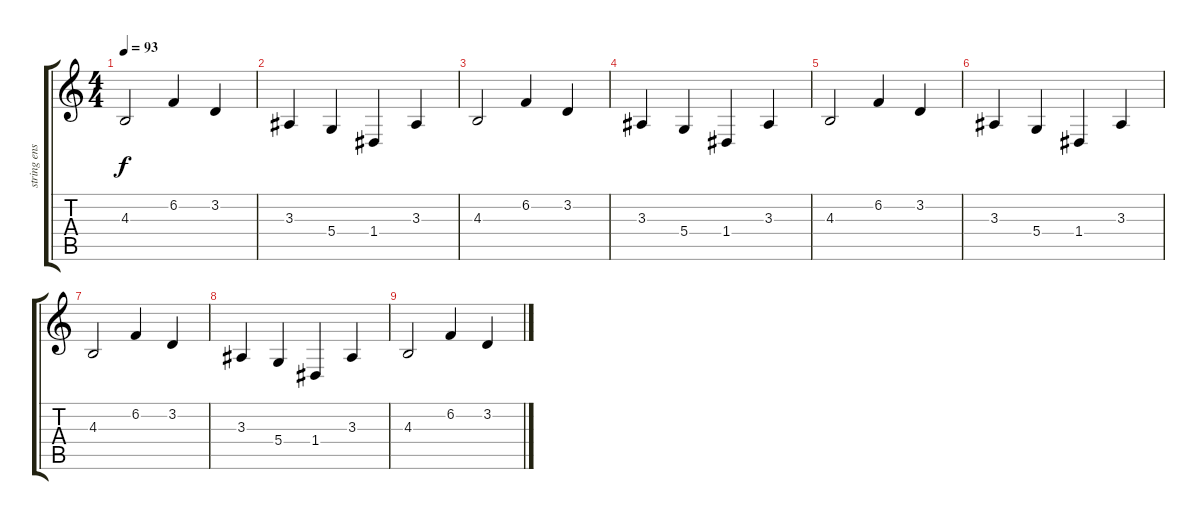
\track ("string ensemble 2" "string ens") {instrument stringensemble1}
\staff {score tabs}
\tuning (E4 B3 G3 D3 A2 E2) {hide}
\ts (4 4)
\tempo 93
\clef g2
\ks c
4.3.2{dy f} 6.2.4 3.2.4 |
3.3.4 5.4.4 1.4.4 3.3.4 |
4.3.2 6.2.4 3.2.4 |
3.3.4 5.4.4 1.4.4 3.3.4 |
4.3.2 6.2.4 3.2.4 |
3.3.4 5.4.4 1.4.4 3.3.4 |
4.3.2 6.2.4 3.2.4 |
3.3.4 5.4.4 1.4.4 3.3.4 |
4.3.2 6.2.4 3.2.4
